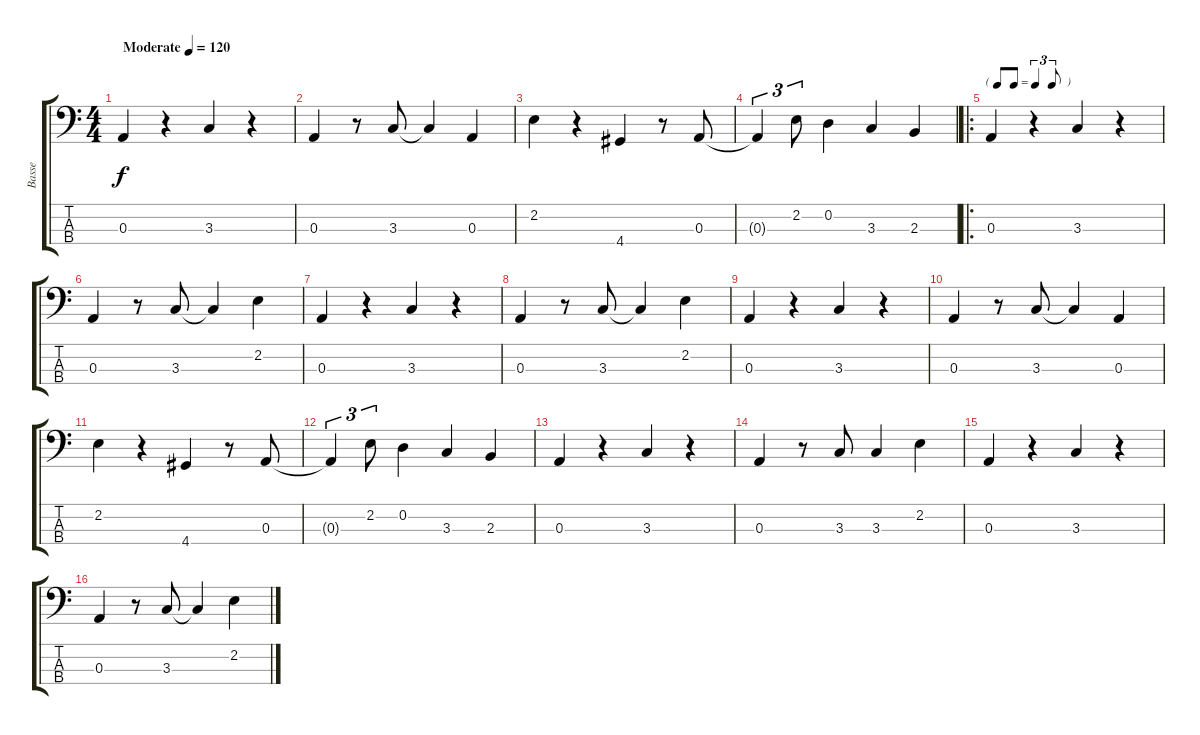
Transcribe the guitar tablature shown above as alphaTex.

\track ("Basse" "Basse") {instrument electricbassfinger}
\staff {score tabs}
\tuning (G2 D2 A1 E1) {hide}
\ts (4 4)
\tempo (120 "Moderate")
\clef f4
\ks c
0.3.4{dy f instrument electricbassfinger} r.4 3.3.4 r.4 |
0.3.4 r.8 3.3.8 3.3{t}.4 0.3.4 |
2.2.4 r.4 4.4.4 r.8 0.3.8 |
0.3{t}.4{tu (3 2)} 2.2.8{tu (3 2)} 0.2.4 3.3.4 2.3.4 |
\ro
\tf triplet8th
0.3.4 r.4 3.3.4 r.4 |
0.3.4 r.8 3.3.8 3.3{t}.4 2.2.4 |
0.3.4 r.4 3.3.4 r.4 |
0.3.4 r.8 3.3.8 3.3{t}.4 2.2.4 |
0.3.4 r.4 3.3.4 r.4 |
0.3.4 r.8 3.3.8 3.3{t}.4 0.3.4 |
2.2.4 r.4 4.4.4 r.8 0.3.8 |
0.3{t}.4{tu (3 2)} 2.2.8{tu (3 2)} 0.2.4 3.3.4 2.3.4 |
0.3.4 r.4 3.3.4 r.4 |
0.3.4 r.8 3.3.8 3.3.4 2.2.4 |
0.3.4 r.4 3.3.4 r.4 |
0.3.4 r.8 3.3.8 3.3{t}.4 2.2.4
